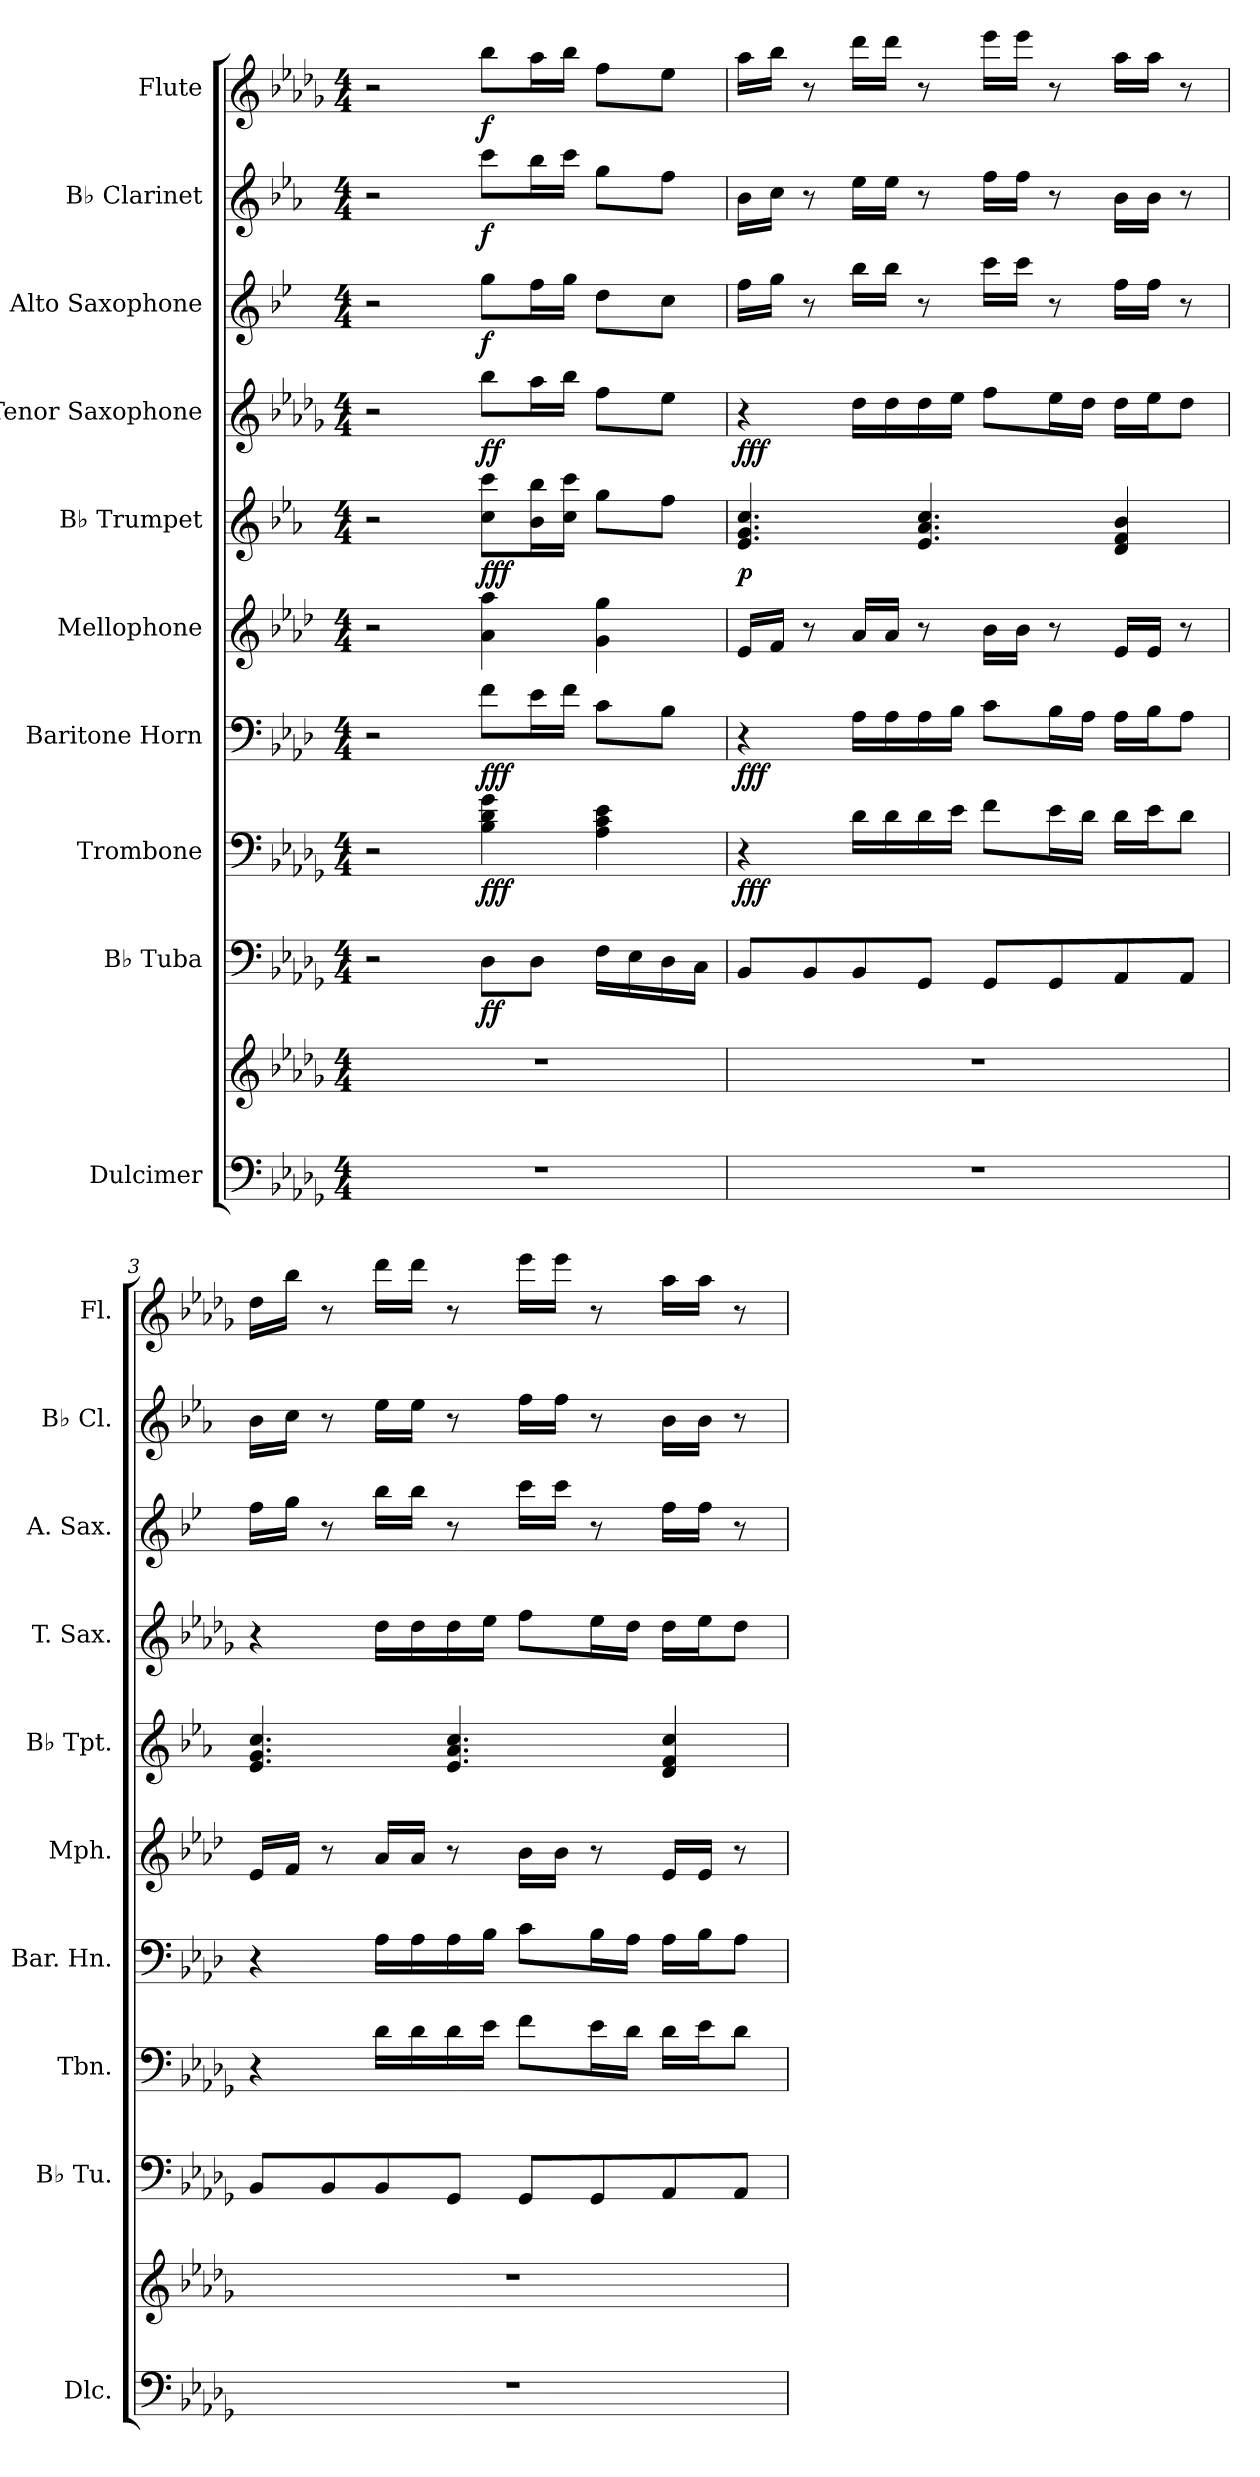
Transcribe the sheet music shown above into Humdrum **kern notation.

**kern	**kern	**kern	**dynam	**kern	**dynam	**kern	**dynam	**kern	**kern	**dynam	**kern	**dynam	**kern	**dynam	**kern	**dynam	**kern	**dynam
*part10	*part10	*part9	*part9	*part8	*part8	*part7	*part7	*part6	*part5	*part5	*part4	*part4	*part3	*part3	*part2	*part2	*part1	*part1
*staff11	*staff10	*staff9	*staff9	*staff8	*staff8	*staff7	*staff7	*staff6	*staff5	*staff5	*staff4	*staff4	*staff3	*staff3	*staff2	*staff2	*staff1	*staff1
*I"Dulcimer	*	*I"B♭ Tuba	*	*I"Trombone	*	*I"Baritone Horn	*	*I"Mellophone	*I"B♭ Trumpet	*	*I"Tenor Saxophone	*	*I"Alto Saxophone	*	*I"B♭ Clarinet	*	*I"Flute	*
*I'Dlc.	*	*I'B♭ Tu.	*	*I'Tbn.	*	*I'Bar. Hn.	*	*I'Mph.	*I'B♭ Tpt.	*	*I'T. Sax.	*	*I'A. Sax.	*	*I'B♭ Cl.	*	*I'Fl.	*
*clefF4	*clefG2	*clefF4	*	*clefF4	*	*clefF4	*	*clefG2	*clefG2	*	*clefG2	*	*clefG2	*	*clefG2	*	*clefG2	*
*	*	*	*	*	*	*ITrd4c7	*	*ITrd4c7	*ITrd1c2	*	*ITrd8c14	*	*ITrd5c9	*	*ITrd1c2	*	*	*
*k[b-e-a-d-g-]	*k[b-e-a-d-g-]	*k[b-e-a-d-g-]	*	*k[b-e-a-d-g-]	*	*k[b-e-a-d-g-]	*	*k[b-e-a-d-g-]	*k[b-e-a-d-g-]	*	*k[b-e-a-d-g-]	*	*k[b-e-a-d-g-]	*	*k[b-e-a-d-g-]	*	*k[b-e-a-d-g-]	*
*M4/4	*M4/4	*M4/4	*	*M4/4	*	*M4/4	*	*M4/4	*M4/4	*	*M4/4	*	*M4/4	*	*M4/4	*	*M4/4	*
=1	=1	=1	=1	=1	=1	=1	=1	=1	=1	=1	=1	=1	=1	=1	=1	=1	=1	=1
1r	1r	2r	.	2r	.	2r	.	2r	2r	.	2r	.	2r	.	2r	.	2r	.
*	*	*	*	*	*	*	*	*	*	*	*	*	*	*	*	*	*MM75	*
!	!	!	!LO:DY:b	!	!LO:DY:b	!	!LO:DY:b	!	!	!LO:DY:b	!	!LO:DY:b	!	!LO:DY:b	!	!LO:DY:b	!	!LO:DY:b
.	.	8D-\L	ff	4B-\ 4d-\ 4g-\	fff	8B-\L	fff	4d-\ 4dd-\	8b-\ 8bb-\L	fff	8b-\L	ff	8b-\L	f	8bb-\L	f	8bb-\L	f
.	.	8D-\J	.	.	.	16A-\L	.	.	16a-\ 16aa-\L	.	16a-\L	.	16a-\L	.	16aa-\L	.	16aa-\L	.
.	.	.	.	.	.	16B-\JJ	.	.	16b-\ 16bb-\JJ	.	16b-\JJ	.	16b-\JJ	.	16bb-\JJ	.	16bb-\JJ	.
.	.	16F\LL	.	4A-\ 4c\ 4e-\	.	8F\L	.	4c\ 4cc\	8ff\L	.	8f\L	.	8f\L	.	8ff\L	.	8ff\L	.
.	.	16E-\	.	.	.	.	.	.	.	.	.	.	.	.	.	.	.	.
.	.	16D-\	.	.	.	8E-\J	.	.	8ee-\J	.	8e-\J	.	8e-\J	.	8ee-\J	.	8ee-\J	.
.	.	16C\JJ	.	.	.	.	.	.	.	.	.	.	.	.	.	.	.	.
=2	=2	=2	=2	=2	=2	=2	=2	=2	=2	=2	=2	=2	=2	=2	=2	=2	=2	=2
!	!	!	!	!	!LO:DY:b	!	!LO:DY:b	!	!	!LO:DY:b	!	!LO:DY:b	!	!	!	!	!	!
1r	1r	8BB-/L	.	4r	fff	4r	fff	16A-/LL	4.d-/ 4.f/ 4.b-/	p	4r	fff	16a-\LL	.	16a-\LL	.	16aa-\LL	.
.	.	.	.	.	.	.	.	16B-/JJ	.	.	.	.	16b-\JJ	.	16b-\JJ	.	16bb-\JJ	.
.	.	8BB-/	.	.	.	.	.	8r	.	.	.	.	8r	.	8r	.	8r	.
.	.	8BB-/	.	16d-\LL	.	16D-\LL	.	16d-/LL	.	.	16d-\LL	.	16dd-\LL	.	16dd-\LL	.	16ddd-\LL	.
.	.	.	.	16d-\	.	16D-\	.	16d-/JJ	.	.	16d-\	.	16dd-\JJ	.	16dd-\JJ	.	16ddd-\JJ	.
.	.	8GG-/J	.	16d-\	.	16D-\	.	8r	4.d-/ 4.g-/ 4.b-/	.	16d-\	.	8r	.	8r	.	8r	.
.	.	.	.	16e-\JJ	.	16E-\JJ	.	.	.	.	16e-\JJ	.	.	.	.	.	.	.
.	.	8GG-/L	.	8f\L	.	8F\L	.	16e-\LL	.	.	8f\L	.	16ee-\LL	.	16ee-\LL	.	16eee-\LL	.
.	.	.	.	.	.	.	.	16e-\JJ	.	.	.	.	16ee-\JJ	.	16ee-\JJ	.	16eee-\JJ	.
.	.	8GG-/	.	16e-\L	.	16E-\L	.	8r	.	.	16e-\L	.	8r	.	8r	.	8r	.
.	.	.	.	16d-\JJ	.	16D-\JJ	.	.	.	.	16d-\JJ	.	.	.	.	.	.	.
.	.	8AA-/	.	16d-\LL	.	16D-\LL	.	16A-/LL	4c/ 4e-/ 4a-/	.	16d-\LL	.	16a-\LL	.	16a-\LL	.	16aa-\LL	.
.	.	.	.	16e-\J	.	16E-\J	.	16A-/JJ	.	.	16e-\J	.	16a-\JJ	.	16a-\JJ	.	16aa-\JJ	.
.	.	8AA-/J	.	8d-\J	.	8D-\J	.	8r	.	.	8d-\J	.	8r	.	8r	.	8r	.
!!LO:PB:g=z
=3	=3	=3	=3	=3	=3	=3	=3	=3	=3	=3	=3	=3	=3	=3	=3	=3	=3	=3
1r	1r	8BB-/L	.	4r	.	4r	.	16A-/LL	4.d-/ 4.f/ 4.b-/	.	4r	.	16a-\LL	.	16a-\LL	.	16dd-\LL	.
.	.	.	.	.	.	.	.	16B-/JJ	.	.	.	.	16b-\JJ	.	16b-\JJ	.	16bb-\JJ	.
.	.	8BB-/	.	.	.	.	.	8r	.	.	.	.	8r	.	8r	.	8r	.
.	.	8BB-/	.	16d-\LL	.	16D-\LL	.	16d-/LL	.	.	16d-\LL	.	16dd-\LL	.	16dd-\LL	.	16ddd-\LL	.
.	.	.	.	16d-\	.	16D-\	.	16d-/JJ	.	.	16d-\	.	16dd-\JJ	.	16dd-\JJ	.	16ddd-\JJ	.
.	.	8GG-/J	.	16d-\	.	16D-\	.	8r	4.d-/ 4.g-/ 4.b-/	.	16d-\	.	8r	.	8r	.	8r	.
.	.	.	.	16e-\JJ	.	16E-\JJ	.	.	.	.	16e-\JJ	.	.	.	.	.	.	.
.	.	8GG-/L	.	8f\L	.	8F\L	.	16e-\LL	.	.	8f\L	.	16ee-\LL	.	16ee-\LL	.	16eee-\LL	.
.	.	.	.	.	.	.	.	16e-\JJ	.	.	.	.	16ee-\JJ	.	16ee-\JJ	.	16eee-\JJ	.
.	.	8GG-/	.	16e-\L	.	16E-\L	.	8r	.	.	16e-\L	.	8r	.	8r	.	8r	.
.	.	.	.	16d-\JJ	.	16D-\JJ	.	.	.	.	16d-\JJ	.	.	.	.	.	.	.
.	.	8AA-/	.	16d-\LL	.	16D-\LL	.	16A-/LL	4c/ 4e-/ 4b-/	.	16d-\LL	.	16a-\LL	.	16a-\LL	.	16aa-\LL	.
.	.	.	.	16e-\J	.	16E-\J	.	16A-/JJ	.	.	16e-\J	.	16a-\JJ	.	16a-\JJ	.	16aa-\JJ	.
.	.	8AA-/J	.	8d-\J	.	8D-\J	.	8r	.	.	8d-\J	.	8r	.	8r	.	8r	.
=	=	=	=	=	=	=	=	=	=	=	=	=	=	=	=	=	=	=
*-	*-	*-	*-	*-	*-	*-	*-	*-	*-	*-	*-	*-	*-	*-	*-	*-	*-	*-
